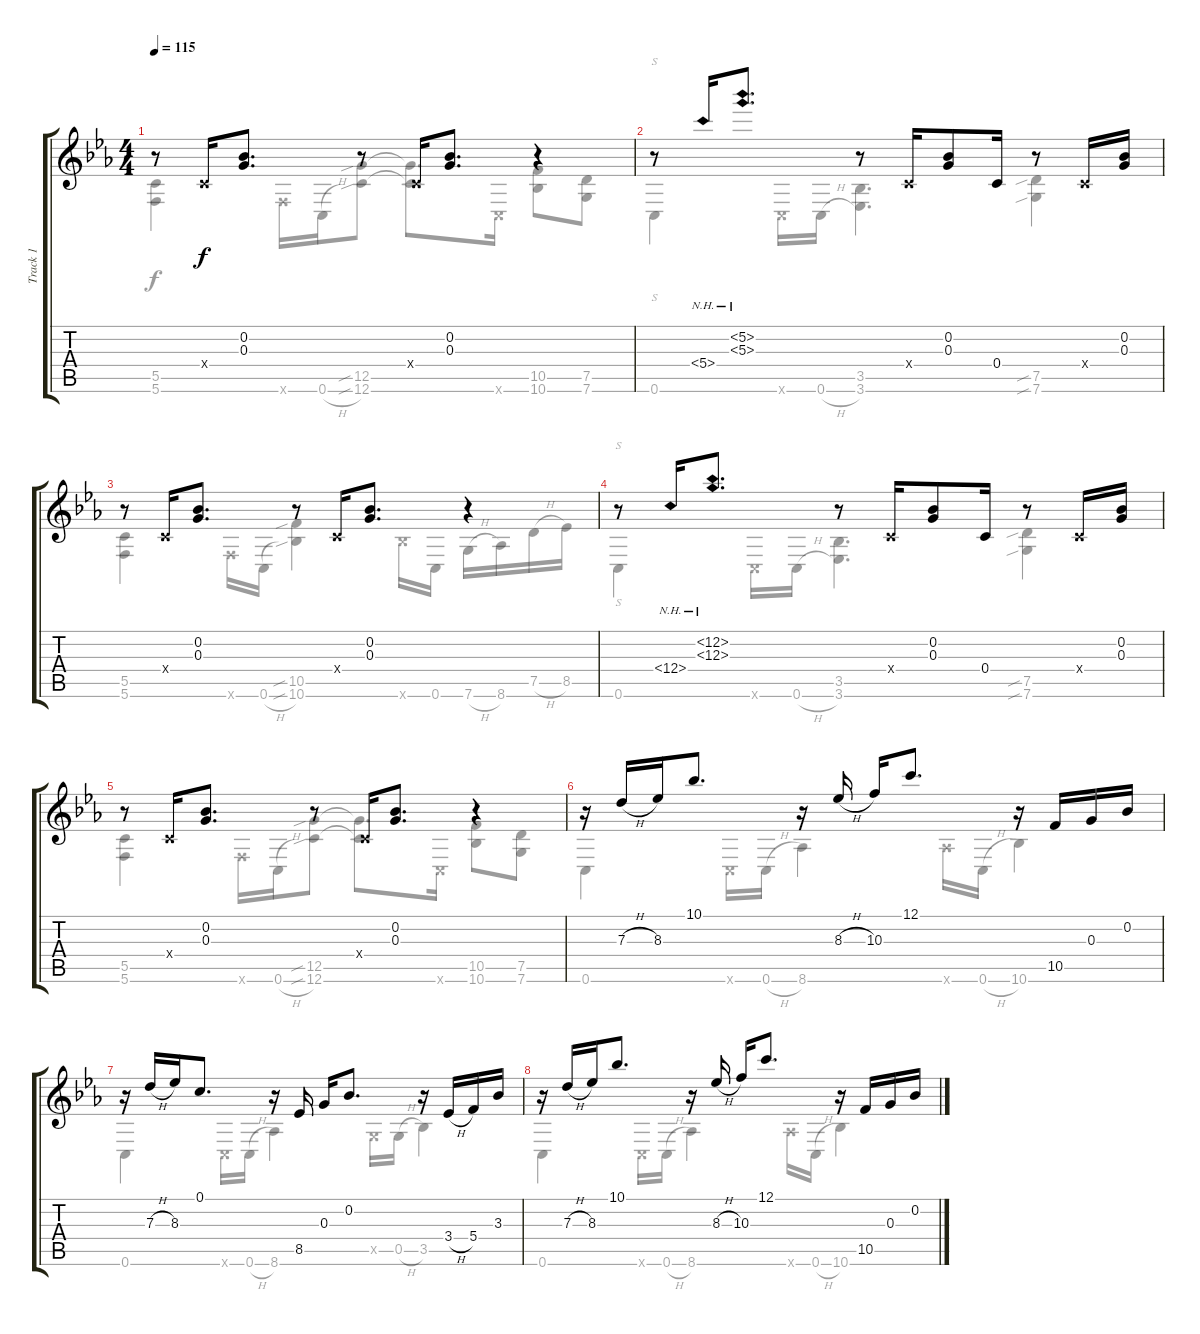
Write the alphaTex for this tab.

\track ("Track 1" "Track 1") {instrument acousticguitarsteel}
\staff {score tabs}
\tuning (C4 Bb3 G3 C3 G2 C2) {hide}
\voice
\ts (4 4)
\tempo 115
\clef g2
\ks cminor
r.8{dy f} 0.4{x}.16 (0.2 0.3).8{d} r.8 0.4{x}.16 (0.2 0.3).8{d} r.4 |
r.8 5.4{nh}.16 (5.2{nh} 5.3{nh}).8{d} r.8 0.4{x}.16 (0.2 0.3).8 0.4.16 r.8 0.4{x}.16 (0.2 0.3).16 |
r.8 0.4{x}.16 (0.2 0.3).8{d} r.8 0.4{x}.16 (0.2 0.3).8{d} r.4 |
r.8 12.4{nh}.16 (12.2{nh} 12.3{nh}).8{d} r.8 0.4{x}.16 (0.2 0.3).8 0.4.16 r.8 0.4{x}.16 (0.2 0.3).16 |
r.8 0.4{x}.16 (0.2 0.3).8{d} r.8 0.4{x}.16 (0.2 0.3).8{d} r.4 |
r.16 7.3{h}.16 8.3.16 10.1.8{d} r.16 8.3{h}.16 10.3.16 12.1.8{d} r.16 10.5.16 0.3.16 0.2.16 |
r.16 7.3{h}.16 8.3.16 0.1.8{d} r.16 8.5.16 0.3.16 0.2.8{d} r.16 3.4{h}.16 5.4.16 3.3.16 |
r.16 7.3{h}.16 8.3.16 10.1.8{d} r.16 8.3{h}.16 10.3.16 12.1.8{d} r.16 10.5.16 0.3.16 0.2.16
\voice
\clef g2
\ottava regular
\simile none
\ks cminor
(5.5 5.6).4{dy f} 5.6{x}.16 0.6{h}.16 (12.5{sib} 12.6{sib}).8 (12.5{t} 12.6{t}).8{d} 0.6{x}.16 (10.5 10.6).8 (7.5 7.6).8 |
0.6.4{s} 0.6{x}.16 0.6{h}.16 (3.5 3.6).4{d} (7.5{sib} 7.6{sib}).4 |
(5.5 5.6).4 5.6{x}.16 0.6{h}.16 (10.5{sib} 10.6{sib}).4 10.6{x}.16 0.6.16 7.6{h}.16 8.6.16 7.5{h}.16 8.5.16 |
0.6.4{s} 0.6{x}.16 0.6{h}.16 (3.5 3.6).4{d} (7.5{sib} 7.6{sib}).4 |
(5.5 5.6).4 5.6{x}.16 0.6{h}.16 (12.5{sib} 12.6{sib}).8 (12.5{t} 12.6{t}).8{d} 0.6{x}.16 (10.5 10.6).8 (7.5 7.6).8 |
0.6.4 0.6{x}.16 0.6{h}.16 8.6.4 8.6{x}.16 0.6{h}.16 10.6.4 |
0.6.4 0.6{x}.16 0.6{h}.16 8.6.4 0.5{x}.16 0.5{h}.16 3.5.4 |
0.6.4 0.6{x}.16 0.6{h}.16 8.6.4 8.6{x}.16 0.6{h}.16 10.6.4
